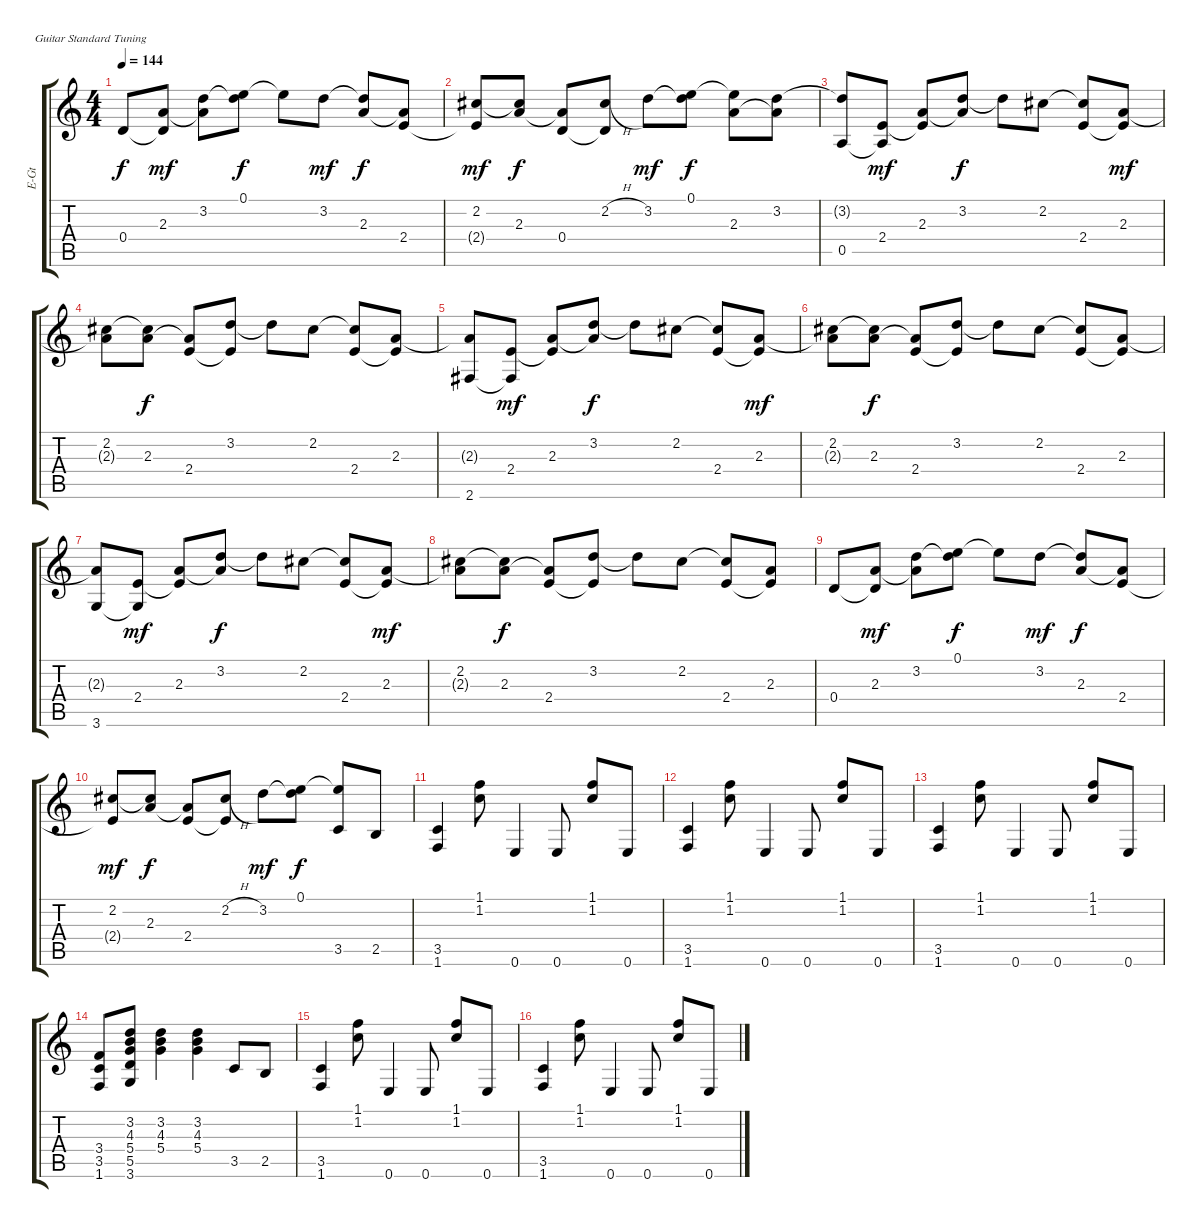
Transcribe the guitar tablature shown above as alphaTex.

\bracketExtendMode groupsimilarinstruments
\otherSystemsTrackNameOrientation horizontal
\track ("Rhythm Guitar 1" "E-Gt") {instrument distortionguitar}
\staff {score tabs}
\tuning (E4 B3 G3 D3 A2 E2)
\ts (4 4)
\tempo 144
\clef g2
\ks c
0.4.8{dy f beam Up} (2.3 0.4{t}).8{dy mf beam Up} (3.2 2.3{t}).8{beam Down} (0.1 3.2{t}).8{dy f beam Down} 0.1{t}.8{beam Down} 3.2.8{dy mf beam Down} (3.2{t} 2.3).8{dy f beam Up} (2.3{t} 2.4).8{beam Up} |
(2.2{acc #} 2.4{t}).8{dy mf beam Up} (2.2{t acc #} 2.3).8{dy f beam Up} (2.3{t} 0.4).8{beam Up} (2.2{h acc #} 0.4{t}).8{beam Up} 3.2.8{dy mf beam Down} (0.1 3.2{t}).8{dy f beam Down} (0.1{t} 2.3).8{beam Down} (3.2 2.3{t}).8{beam Down} |
(3.2{t} 0.5).8{beam Up} (2.4 0.5{t}).8{dy mf beam Up} (2.3 2.4{t}).8{beam Up} (3.2 2.3{t}).8{dy f beam Up} 3.2{t}.8{beam Down} 2.2{acc #}.8{beam Down} (2.2{t acc #} 2.4).8{beam Up} (2.3 2.4{t}).8{dy mf beam Up} |
(2.2{acc #} 2.3{t}).8{beam Down} (2.2{t acc #} 2.3).8{dy f beam Down} (2.3{t} 2.4).8{beam Up} (3.2 2.4{t}).8{beam Up} 3.2{t}.8{beam Down} 2.2{acc #}.8{beam Down} (2.2{t acc #} 2.4).8{beam Up} (2.3 2.4{t}).8{beam Up} |
(2.3{t} 2.6{acc #}).8{beam Up} (2.4 2.6{t acc #}).8{dy mf beam Up} (2.3 2.4{t}).8{beam Up} (3.2 2.3{t}).8{dy f beam Up} 3.2{t}.8{beam Down} 2.2{acc #}.8{beam Down} (2.2{t acc #} 2.4).8{beam Up} (2.3 2.4{t}).8{dy mf beam Up} |
(2.2{acc #} 2.3{t}).8{beam Down} (2.2{t acc #} 2.3).8{dy f beam Down} (2.3{t} 2.4).8{beam Up} (3.2 2.4{t}).8{beam Up} 3.2{t}.8{beam Down} 2.2{acc #}.8{beam Down} (2.2{t acc #} 2.4).8{beam Up} (2.3 2.4{t}).8{beam Up} |
(2.3{t} 3.6).8{beam Up} (2.4 3.6{t}).8{dy mf beam Up} (2.3 2.4{t}).8{beam Up} (3.2 2.3{t}).8{dy f beam Up} 3.2{t}.8{beam Down} 2.2{acc #}.8{beam Down} (2.2{t acc #} 2.4).8{beam Up} (2.3 2.4{t}).8{dy mf beam Up} |
(2.2{acc #} 2.3{t}).8{beam Down} (2.2{t acc #} 2.3).8{dy f beam Down} (2.3{t} 2.4).8{beam Up} (3.2 2.4{t}).8{beam Up} 3.2{t}.8{beam Down} 2.2{acc #}.8{beam Down} (2.2{t acc #} 2.4).8{beam Up} (2.3 2.4{t}).8{beam Up} |
0.4.8{beam Up} (2.3 0.4{t}).8{dy mf beam Up} (3.2 2.3{t}).8{beam Down} (0.1 3.2{t}).8{dy f beam Down} 0.1{t}.8{beam Down} 3.2.8{dy mf beam Down} (3.2{t} 2.3).8{dy f beam Up} (2.3{t} 2.4).8{beam Up} |
(2.2{acc #} 2.4{t}).8{dy mf beam Up} (2.2{t acc #} 2.3).8{dy f beam Up} (2.3{t} 2.4).8{beam Up} (2.2{h acc #} 2.4{t}).8{beam Up} 3.2.8{dy mf beam Down} (0.1 3.2{t}).8{dy f beam Down} (0.1{t} 3.5).8{beam Up} 2.5.8{beam Up} |
(3.5 1.6).4{beam Up} (1.1 1.2).8{beam Down} 0.6.4{beam Up} 0.6.8{beam Up} (1.1 1.2).8{beam Up} 0.6.8{beam Up} |
(3.5 1.6).4{beam Up} (1.1 1.2).8{beam Down} 0.6.4{beam Up} 0.6.8{beam Up} (1.1 1.2).8{beam Up} 0.6.8{beam Up} |
(3.5 1.6).4{beam Up} (1.1 1.2).8{beam Down} 0.6.4{beam Up} 0.6.8{beam Up} (1.1 1.2).8{beam Up} 0.6.8{beam Up} |
(3.4 3.5 1.6).8{beam Up} (3.2 4.3 5.4 5.5 3.6).8{beam Up} (3.2 4.3 5.4).4{beam Down} (3.2 4.3 5.4).4{beam Down} 3.5.8{beam Up} 2.5.8{beam Up} |
(3.5 1.6).4{beam Up} (1.1 1.2).8{beam Down} 0.6.4{beam Up} 0.6.8{beam Up} (1.1 1.2).8{beam Up} 0.6.8{beam Up} |
(3.5 1.6).4{beam Up} (1.1 1.2).8{beam Down} 0.6.4{beam Up} 0.6.8{beam Up} (1.1 1.2).8{beam Up} 0.6.8{beam Up}
